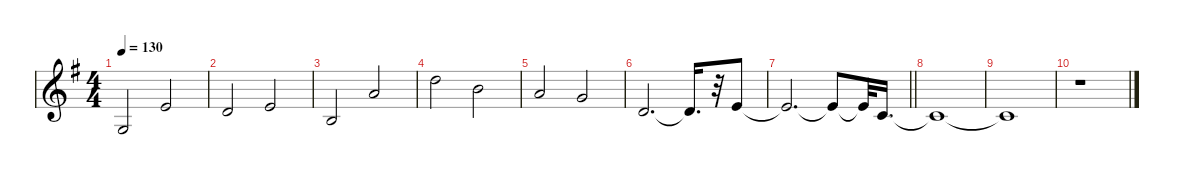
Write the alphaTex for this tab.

\defaultSystemsLayout 4
\hideDynamics
\bracketExtendMode nobrackets
\singleTrackTrackNamePolicy hidden
\multiTrackTrackNamePolicy hidden
\otherSystemsTrackNameOrientation horizontal
\track ("Viola" "vla.") {instrument viola}
\staff {score}
\tuning (E4 B3 G3 D3 A2 E2)
\ts (4 4)
\tempo 130
\clef g2
\ks eminor
0.3{t acc forcenatural}.2{dy f beam Up} 0.1{acc forcenatural}.2{dy mf beam Up} |
3.2{acc forcenatural}.2{beam Up} 0.1{acc forcenatural}.2{beam Up} |
0.2{acc forcenatural}.2{beam Up} 5.1{acc forcenatural}.2{beam Up} |
10.1{acc forcenatural}.2{beam Down} 7.1{acc forcenatural}.2{beam Down} |
5.1{acc forcenatural}.2{beam Up} 3.1{acc forcenatural}.2{beam Up} |
3.2{acc forcenatural}.2{d beam Up} 3.2{t acc forcenatural}.16{d dy f beam Up} r.32{beam Up} 0.1{acc forcenatural}.8{dy mf beam Up} |
\barLineRight lightlight
0.1{t acc forcenatural}.2{d dy f beam Up} 0.1{t acc forcenatural}.8{beam Up} 0.1{t acc forcenatural}.32{beam Up} 1.2{acc forcenatural}.16{d dy mf beam Up} |
1.2{t acc forcenatural}.1{dy f beam Up} |
1.2{t acc forcenatural}.1{beam Up} |
r.1{beam Down}
